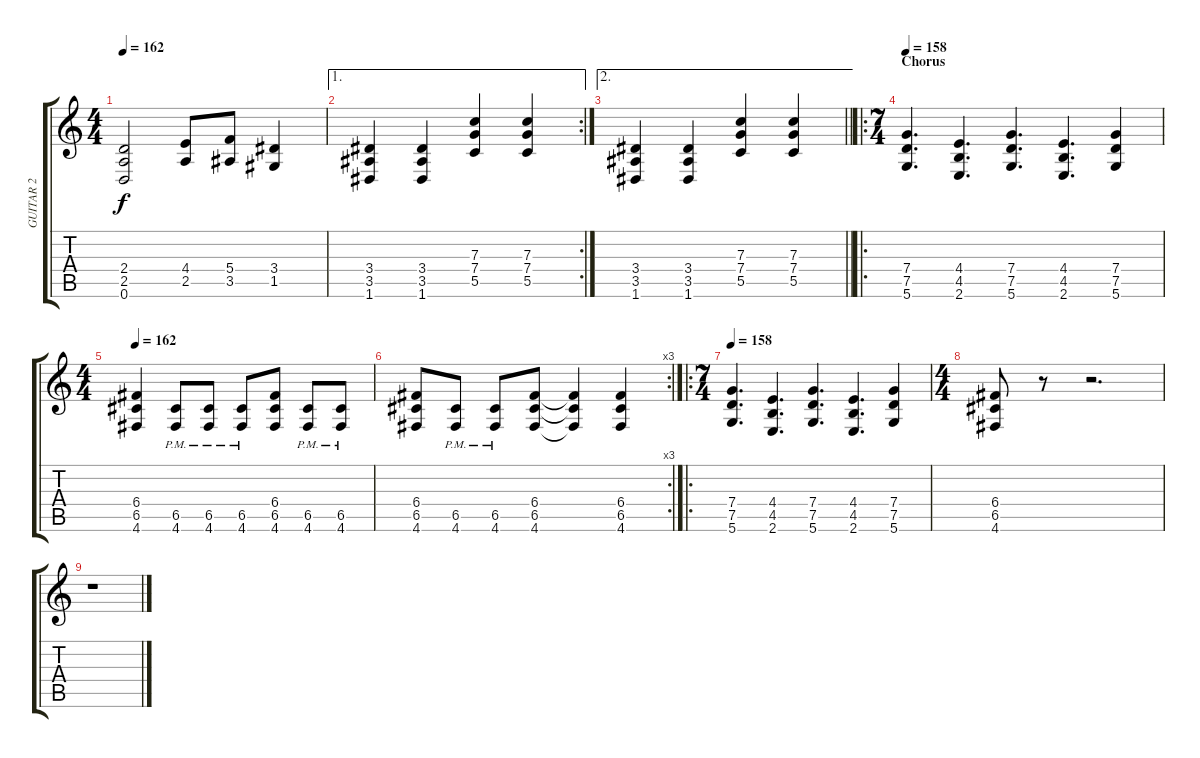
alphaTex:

\track ("GUITAR 2" "GUITAR 2") {instrument overdrivenguitar}
\staff {score tabs}
\tuning (D4 A3 F3 C3 G2 D2) {hide}
\ts (4 4)
\tempo 162
\clef g2
\ks c
(2.4 2.5 0.6).2{dy f} (4.4 2.5).8 (5.4 3.5).8 (3.4 1.5).4 |
\ae 1
\rc 2
(3.4 3.5 1.6).4 (3.4 3.5 1.6).4 (7.3 7.4 5.5).4 (7.3 7.4 5.5).4 |
\ae 2
\barLineRight lightlight
(3.4 3.5 1.6).4 (3.4 3.5 1.6).4 (7.3 7.4 5.5).4 (7.3 7.4 5.5).4 |
\ro
\ts (7 4)
\section ("" "Chorus")
\tempo 158
(7.4 7.5 5.6).4{d} (4.4 4.5 2.6).4{d} (7.4 7.5 5.6).4{d} (4.4 4.5 2.6).4{d} (7.4 7.5 5.6).4 |
\ts (4 4)
\tempo 162
(6.4 6.5 4.6).4 (6.5{pm} 4.6{pm}).8 (6.5{pm} 4.6{pm}).8 (6.5{pm} 4.6{pm}).8 (6.4 6.5 4.6).8 (6.5{pm} 4.6{pm}).8 (6.5{pm} 4.6{pm}).8 |
\rc 3
(6.4 6.5 4.6).8 (6.5{pm} 4.6{pm}).8 (6.5{pm} 4.6{pm}).8 (6.4 6.5 4.6).8 (6.4{t} 6.5{t} 4.6{t}).4 (6.4 6.5 4.6).4 |
\ro
\ts (7 4)
\tempo 158
(7.4 7.5 5.6).4{d} (4.4 4.5 2.6).4{d} (7.4 7.5 5.6).4{d} (4.4 4.5 2.6).4{d} (7.4 7.5 5.6).4 |
\ts (4 4)
(6.4 6.5 4.6).8 r.8 r.2{d} |
r.1
